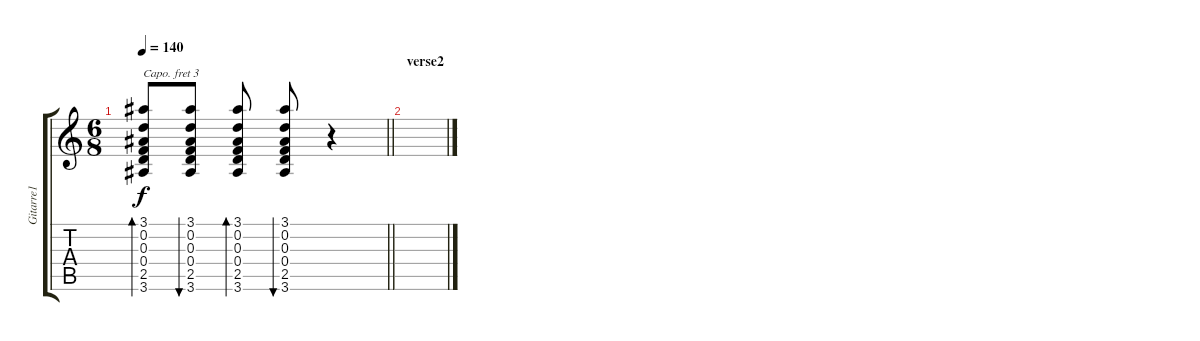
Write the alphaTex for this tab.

\track ("Gitarre1" "Gitarre1") {instrument acousticguitarsteel}
\staff {score tabs}
\capo 3
\tuning (E4 B3 G3 D3 A2 E2) {hide}
\ts (6 8)
\tempo 140
\clef g2
\barLineRight lightlight
\ks c
(3.1 0.2 0.3 0.4 2.5 3.6).8{bd 120 dy f} (3.1 0.2 0.3 0.4 2.5 3.6).8{bu 120 beam split} (3.1 0.2 0.3 0.4 2.5 3.6).8{bd 120} (3.1 0.2 0.3 0.4 2.5 3.6).8{bu 120} r.4 |
\section ("" "verse2")
